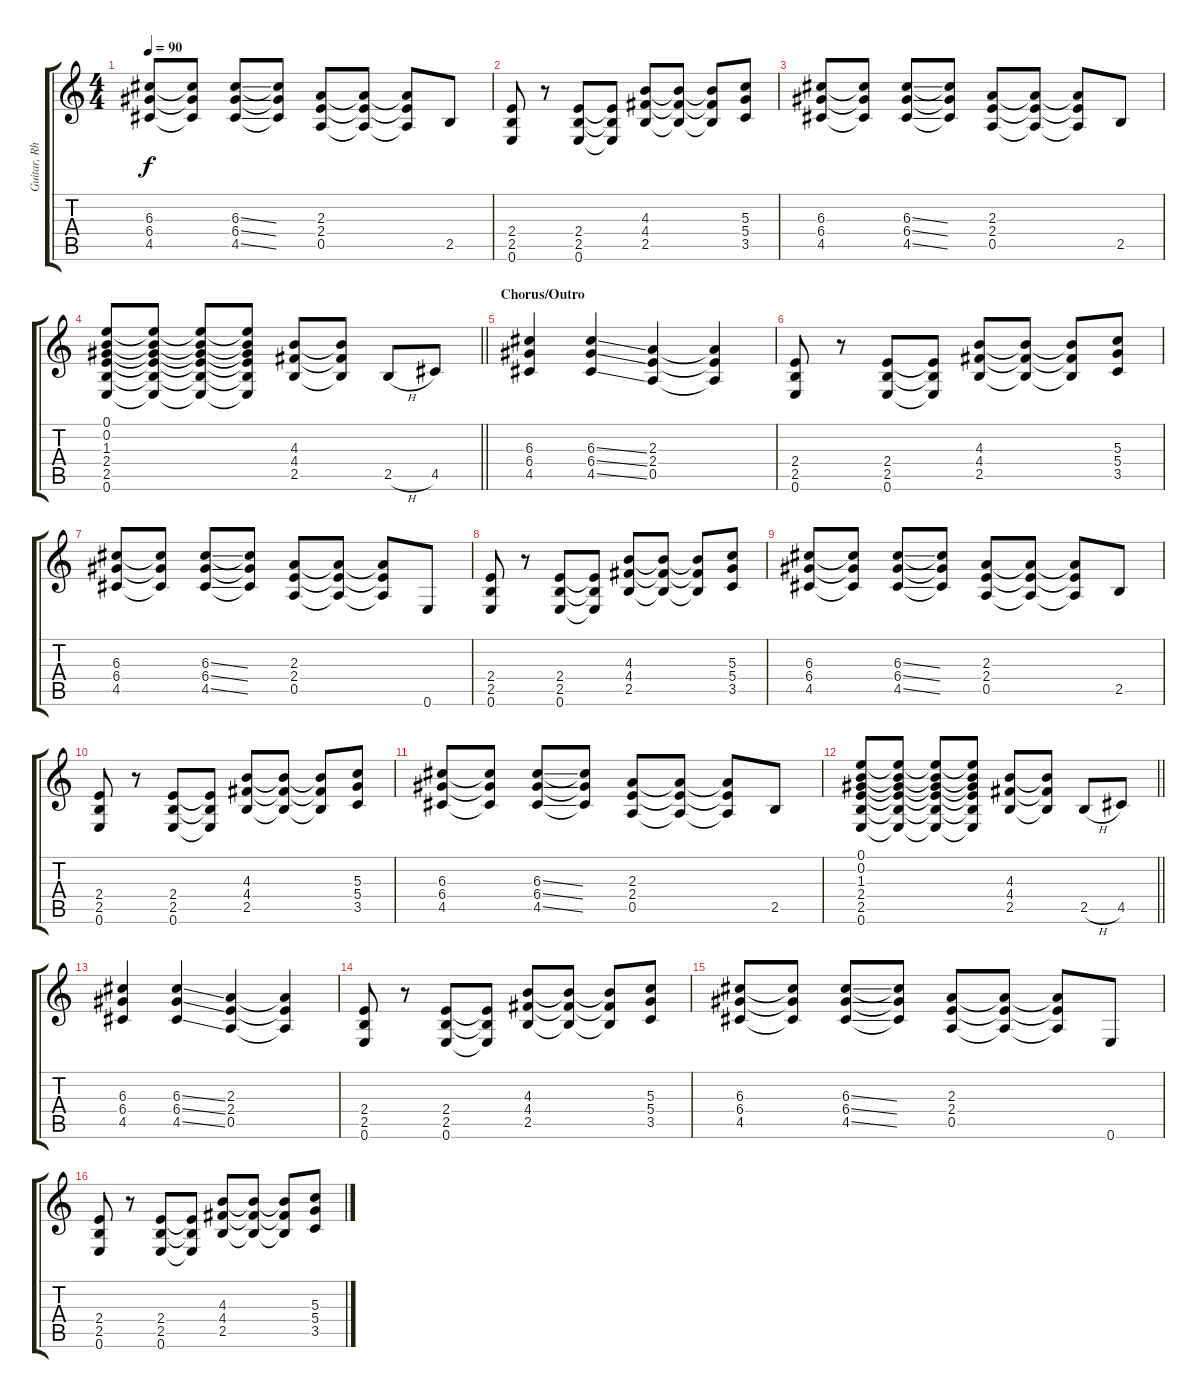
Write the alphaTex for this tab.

\track ("Guitar, Rhythm" "Guitar, Rh") {instrument distortionguitar}
\staff {score tabs}
\tuning (E4 B3 G3 D3 A2 E2) {hide}
\ts (4 4)
\tempo 90
\clef g2
\ks c
(6.3 6.4 4.5).8{dy f} (6.3{t} 6.4{t} 4.5{t}).8 (6.3{ss} 6.4{ss} 4.5{ss}).8 (6.3{t} 6.4{t} 4.5{t}).8 (2.3 2.4 0.5).8 (2.3{t} 2.4{t} 0.5{t}).8 (2.3{t} 2.4{t} 0.5{t}).8 2.5.8 |
(2.4 2.5 0.6).8 r.8 (2.4 2.5 0.6).8 (2.4{t} 2.5{t} 0.6{t}).8 (4.3 4.4 2.5).8 (4.3{t} 4.4{t} 2.5{t}).8 (4.3{t} 4.4{t} 2.5{t}).8 (5.3 5.4 3.5).8 |
(6.3 6.4 4.5).8 (6.3{t} 6.4{t} 4.5{t}).8 (6.3{ss} 6.4{ss} 4.5{ss}).8 (6.3{t} 6.4{t} 4.5{t}).8 (2.3 2.4 0.5).8 (2.3{t} 2.4{t} 0.5{t}).8 (2.3{t} 2.4{t} 0.5{t}).8 2.5.8 |
\barLineRight lightlight
(0.1 0.2 1.3 2.4 2.5 0.6).8 (0.1{t} 0.2{t} 1.3{t} 2.4{t} 2.5{t} 0.6{t}).8 (0.1{t} 0.2{t} 1.3{t} 2.4{t} 2.5{t} 0.6{t}).8 (0.1{t} 0.2{t} 1.3{t} 2.4{t} 2.5{t} 0.6{t}).8 (4.3 4.4 2.5).8 (4.3{t} 4.4{t} 2.5{t}).8 2.5{h}.8 4.5.8 |
\section ("" "Chorus/Outro")
(6.3 6.4 4.5).4 (6.3{ss} 6.4{ss} 4.5{ss}).4 (2.3 2.4 0.5).4 (2.3{t} 2.4{t} 0.5{t}).4 |
(2.4 2.5 0.6).8 r.8 (2.4 2.5 0.6).8 (2.4{t} 2.5{t} 0.6{t}).8 (4.3 4.4 2.5).8 (4.3{t} 4.4{t} 2.5{t}).8 (4.3{t} 4.4{t} 2.5{t}).8 (5.3 5.4 3.5).8 |
(6.3 6.4 4.5).8 (6.3{t} 6.4{t} 4.5{t}).8 (6.3{ss} 6.4{ss} 4.5{ss}).8 (6.3{t} 6.4{t} 4.5{t}).8 (2.3 2.4 0.5).8 (2.3{t} 2.4{t} 0.5{t}).8 (2.3{t} 2.4{t} 0.5{t}).8 0.6.8 |
(2.4 2.5 0.6).8 r.8 (2.4 2.5 0.6).8 (2.4{t} 2.5{t} 0.6{t}).8 (4.3 4.4 2.5).8 (4.3{t} 4.4{t} 2.5{t}).8 (4.3{t} 4.4{t} 2.5{t}).8 (5.3 5.4 3.5).8 |
(6.3 6.4 4.5).8 (6.3{t} 6.4{t} 4.5{t}).8 (6.3{ss} 6.4{ss} 4.5{ss}).8 (6.3{t} 6.4{t} 4.5{t}).8 (2.3 2.4 0.5).8 (2.3{t} 2.4{t} 0.5{t}).8 (2.3{t} 2.4{t} 0.5{t}).8 2.5.8 |
(2.4 2.5 0.6).8 r.8 (2.4 2.5 0.6).8 (2.4{t} 2.5{t} 0.6{t}).8 (4.3 4.4 2.5).8 (4.3{t} 4.4{t} 2.5{t}).8 (4.3{t} 4.4{t} 2.5{t}).8 (5.3 5.4 3.5).8 |
(6.3 6.4 4.5).8 (6.3{t} 6.4{t} 4.5{t}).8 (6.3{ss} 6.4{ss} 4.5{ss}).8 (6.3{t} 6.4{t} 4.5{t}).8 (2.3 2.4 0.5).8 (2.3{t} 2.4{t} 0.5{t}).8 (2.3{t} 2.4{t} 0.5{t}).8 2.5.8 |
\barLineRight lightlight
(0.1 0.2 1.3 2.4 2.5 0.6).8 (0.1{t} 0.2{t} 1.3{t} 2.4{t} 2.5{t} 0.6{t}).8 (0.1{t} 0.2{t} 1.3{t} 2.4{t} 2.5{t} 0.6{t}).8 (0.1{t} 0.2{t} 1.3{t} 2.4{t} 2.5{t} 0.6{t}).8 (4.3 4.4 2.5).8 (4.3{t} 4.4{t} 2.5{t}).8 2.5{h}.8 4.5.8 |
(6.3 6.4 4.5).4 (6.3{ss} 6.4{ss} 4.5{ss}).4 (2.3 2.4 0.5).4 (2.3{t} 2.4{t} 0.5{t}).4 |
(2.4 2.5 0.6).8 r.8 (2.4 2.5 0.6).8 (2.4{t} 2.5{t} 0.6{t}).8 (4.3 4.4 2.5).8 (4.3{t} 4.4{t} 2.5{t}).8 (4.3{t} 4.4{t} 2.5{t}).8 (5.3 5.4 3.5).8 |
(6.3 6.4 4.5).8 (6.3{t} 6.4{t} 4.5{t}).8 (6.3{ss} 6.4{ss} 4.5{ss}).8 (6.3{t} 6.4{t} 4.5{t}).8 (2.3 2.4 0.5).8 (2.3{t} 2.4{t} 0.5{t}).8 (2.3{t} 2.4{t} 0.5{t}).8 0.6.8 |
(2.4 2.5 0.6).8 r.8 (2.4 2.5 0.6).8 (2.4{t} 2.5{t} 0.6{t}).8 (4.3 4.4 2.5).8 (4.3{t} 4.4{t} 2.5{t}).8 (4.3{t} 4.4{t} 2.5{t}).8 (5.3 5.4 3.5).8
